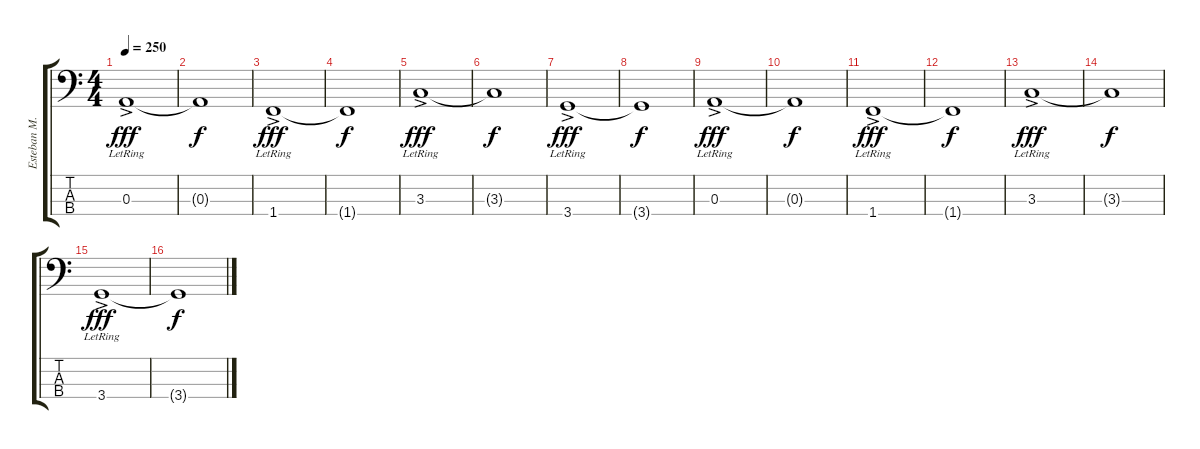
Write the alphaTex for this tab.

\track ("Esteban M." "Esteban M.") {instrument electricbasspick}
\staff {score tabs}
\tuning (G2 D2 A1 E1) {hide}
\ts (4 4)
\tempo 250
\clef f4
\ks c
0.3{ac lr}.1{dy fff} |
0.3{t}.1{dy f} |
1.4{ac lr}.1{dy fff} |
1.4{t}.1{dy f} |
3.3{ac lr}.1{dy fff} |
3.3{t}.1{dy f} |
3.4{ac lr}.1{dy fff} |
3.4{t}.1{dy f} |
0.3{ac lr}.1{dy fff} |
0.3{t}.1{dy f} |
1.4{ac lr}.1{dy fff} |
1.4{t}.1{dy f} |
3.3{ac lr}.1{dy fff} |
3.3{t}.1{dy f} |
3.4{ac lr}.1{dy fff} |
3.4{t}.1{dy f}
